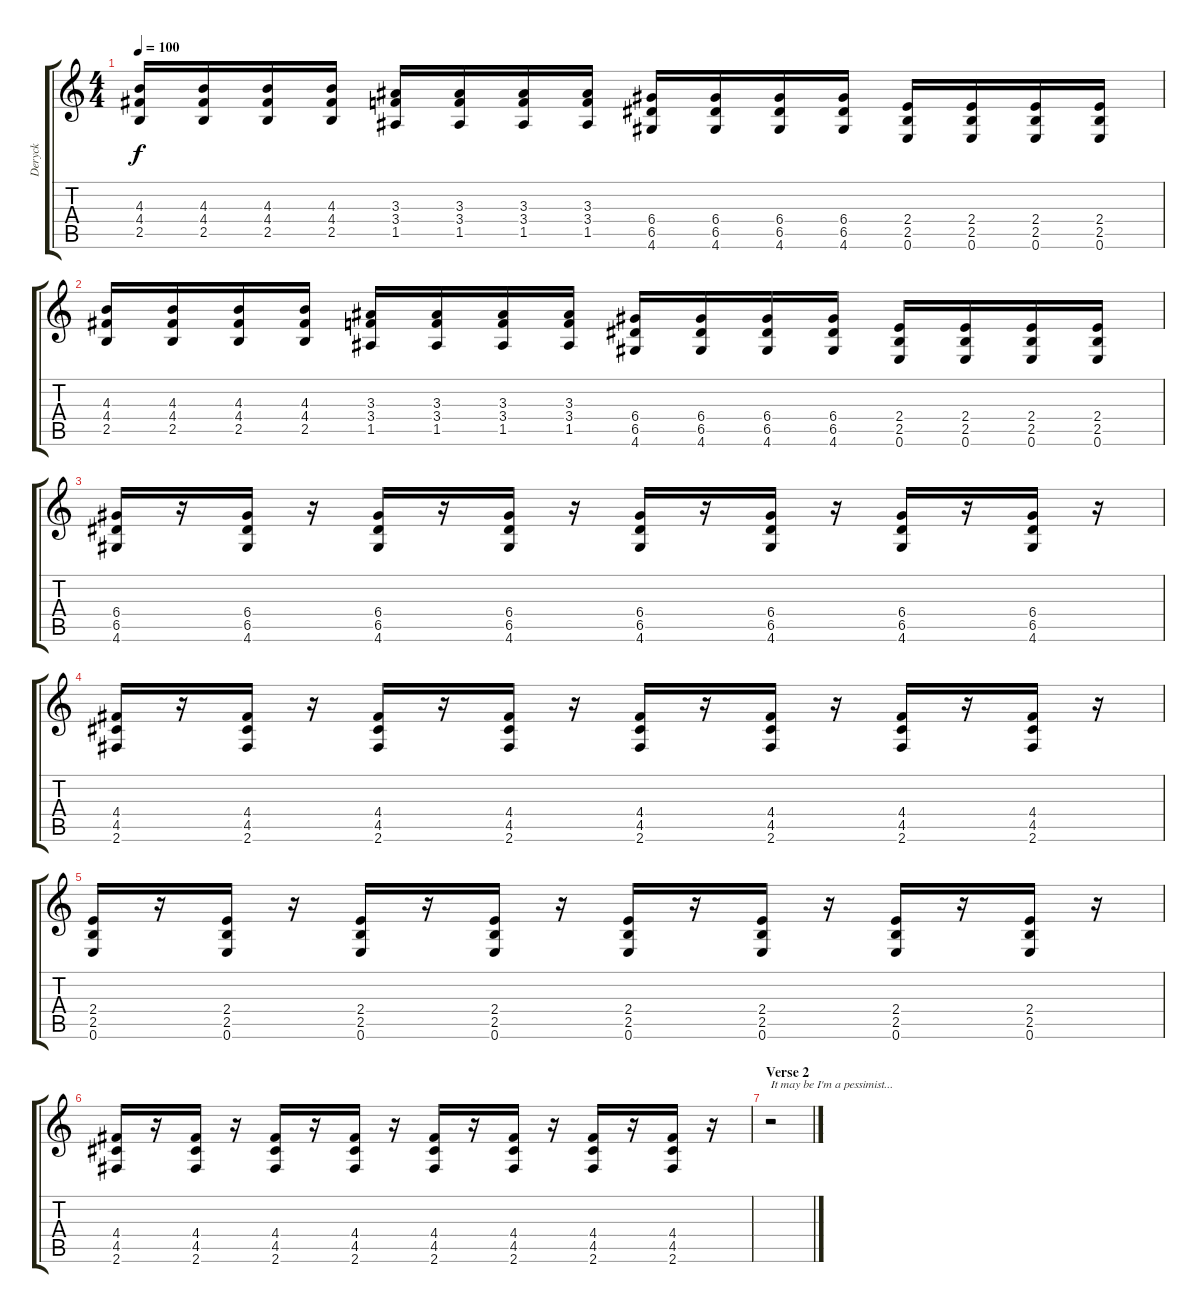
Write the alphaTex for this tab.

\track ("Deryck" "Deryck") {instrument distortionguitar}
\staff {score tabs}
\tuning (E4 B3 G3 D3 A2 E2) {hide}
\ts (4 4)
\tempo 100
\clef g2
\ks c
(4.3 4.4 2.5).16{dy f} (4.3 4.4 2.5).16 (4.3 4.4 2.5).16 (4.3 4.4 2.5).16 (3.3 3.4 1.5).16 (3.3 3.4 1.5).16 (3.3 3.4 1.5).16 (3.3 3.4 1.5).16 (6.4 6.5 4.6).16 (6.4 6.5 4.6).16 (6.4 6.5 4.6).16 (6.4 6.5 4.6).16 (2.4 2.5 0.6).16 (2.4 2.5 0.6).16 (2.4 2.5 0.6).16 (2.4 2.5 0.6).16 |
(4.3 4.4 2.5).16 (4.3 4.4 2.5).16 (4.3 4.4 2.5).16 (4.3 4.4 2.5).16 (3.3 3.4 1.5).16 (3.3 3.4 1.5).16 (3.3 3.4 1.5).16 (3.3 3.4 1.5).16 (6.4 6.5 4.6).16 (6.4 6.5 4.6).16 (6.4 6.5 4.6).16 (6.4 6.5 4.6).16 (2.4 2.5 0.6).16 (2.4 2.5 0.6).16 (2.4 2.5 0.6).16 (2.4 2.5 0.6).16 |
(6.4 6.5 4.6).16 r.16 (6.4 6.5 4.6).16 r.16 (6.4 6.5 4.6).16 r.16 (6.4 6.5 4.6).16 r.16 (6.4 6.5 4.6).16 r.16 (6.4 6.5 4.6).16 r.16 (6.4 6.5 4.6).16 r.16 (6.4 6.5 4.6).16 r.16 |
(4.4 4.5 2.6).16 r.16 (4.4 4.5 2.6).16 r.16 (4.4 4.5 2.6).16 r.16 (4.4 4.5 2.6).16 r.16 (4.4 4.5 2.6).16 r.16 (4.4 4.5 2.6).16 r.16 (4.4 4.5 2.6).16 r.16 (4.4 4.5 2.6).16 r.16 |
(2.4 2.5 0.6).16 r.16 (2.4 2.5 0.6).16 r.16 (2.4 2.5 0.6).16 r.16 (2.4 2.5 0.6).16 r.16 (2.4 2.5 0.6).16 r.16 (2.4 2.5 0.6).16 r.16 (2.4 2.5 0.6).16 r.16 (2.4 2.5 0.6).16 r.16 |
(4.4 4.5 2.6).16 r.16 (4.4 4.5 2.6).16 r.16 (4.4 4.5 2.6).16 r.16 (4.4 4.5 2.6).16 r.16 (4.4 4.5 2.6).16 r.16 (4.4 4.5 2.6).16 r.16 (4.4 4.5 2.6).16 r.16 (4.4 4.5 2.6).16 r.16 |
\section ("" "Verse 2")
r.2{txt "It may be I'm a pessimist..."}
